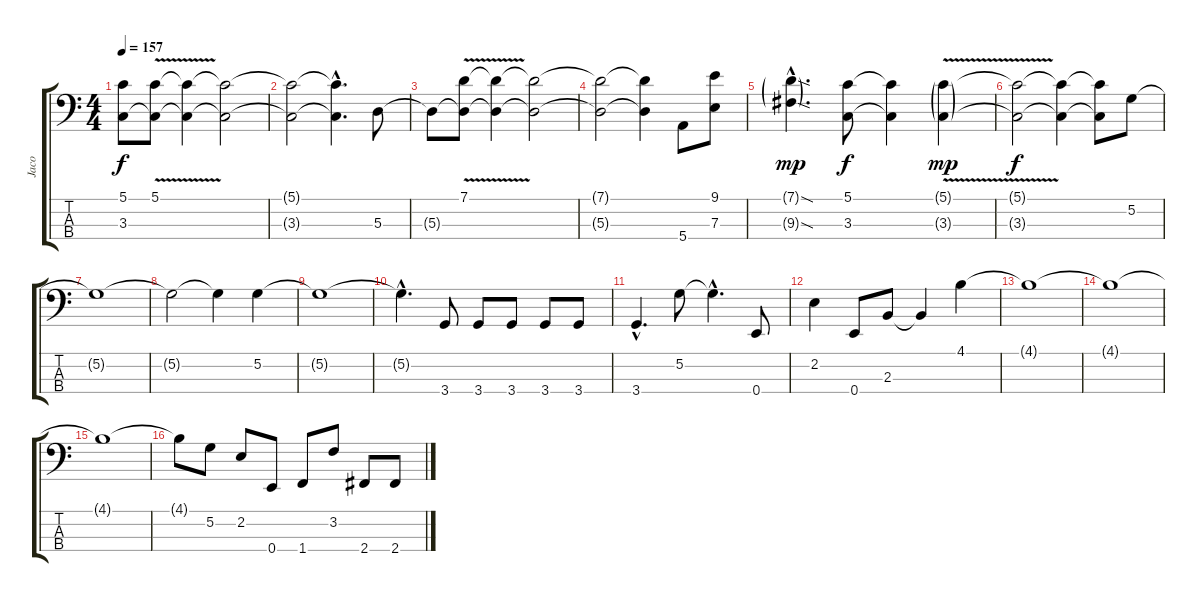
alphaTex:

\track ("Jaco" "Jaco") {instrument fretlessbass}
\staff {score tabs}
\tuning (G2 D2 A1 E1) {hide}
\ts (4 4)
\tempo 157
\clef f4
\ks c
(5.1{t} 3.3{t}).8{dy f} (5.1{v} 3.3{t}).8 (5.1{t} 3.3{t}).4 (5.1{t} 3.3{t}).2 |
(5.1{t} 3.3{t}).2 (5.1{hac t} 3.3{hac t}).4{d} 5.3.8 |
5.3{t}.8 (7.1{v} 5.3{t}).8 (7.1{t} 5.3{t}).4 (7.1{t} 5.3{t}).2 |
(7.1{t} 5.3{t}).2 (7.1{t} 5.3{t}).4 5.4.8 (9.1 7.3).8 |
(7.1{sod g hac} 9.3{sod g hac}).4{d dy mp} (5.1 3.3).8{dy f} (5.1{t} 3.3{t}).4 (5.1{v g} 3.3{g}).4{dy mp} |
(5.1{t} 3.3{t}).2{dy f} (5.1{t} 3.3{t}).4 (5.1{t} 3.3{t}).8 5.2.8 |
5.2{t}.1 |
5.2{t}.2 5.2{t}.4 5.2.4 |
5.2{t}.1 |
5.2{hac t}.4{d} 3.4.8 3.4.8 3.4.8 3.4.8 3.4.8 |
3.4{hac}.4{d} 5.2.8 5.2{hac t}.4{d} 0.4.8 |
2.2.4 0.4.8 2.3.8 2.3{t}.4 4.1.4 |
4.1{t}.1 |
4.1{t}.1 |
4.1{t}.1 |
4.1{t}.8 5.2.8 2.2.8 0.4.8 1.4.8 3.2.8 2.4.8 2.4.8
